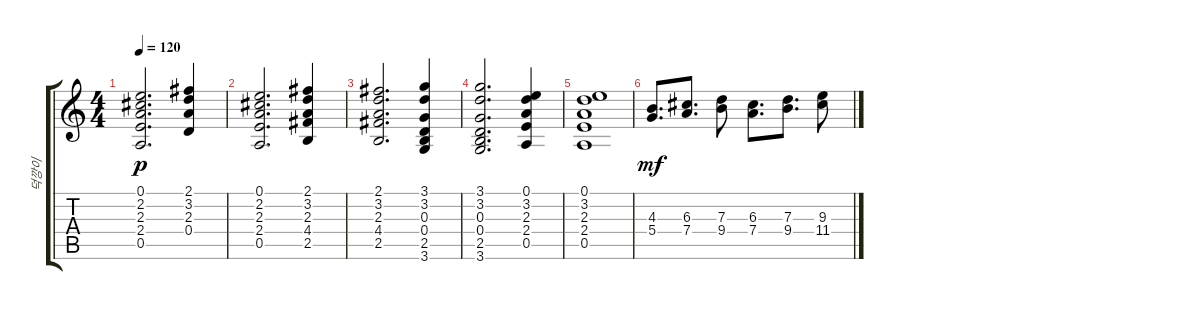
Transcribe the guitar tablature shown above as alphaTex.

\track ("덕깡이" "덕깡이") {instrument acousticguitarsteel}
\staff {score tabs}
\tuning (E4 B3 G3 D3 A2 E2) {hide}
\ts (4 4)
\tempo 120
\clef g2
\ks c
(0.1 2.2 2.3 2.4 0.5).2{d dy p} (2.1 3.2 2.3 0.4).4 |
(0.1 2.2 2.3 2.4 0.5).2{d} (2.1 3.2 2.3 4.4 2.5).4 |
(2.1 3.2 2.3 4.4 2.5).2{d} (3.1 3.2 0.3 0.4 2.5 3.6).4 |
(3.1 3.2 0.3 0.4 2.5 3.6).2{d} (0.1 3.2 2.3 2.4 0.5).4 |
(0.1 3.2 2.3 2.4 0.5).1 |
(4.3 5.4).8{d dy mf} (6.3 7.4).8{d} (7.3 9.4).8 (6.3 7.4).8{d} (7.3 9.4).8{d} (9.3 11.4).8
